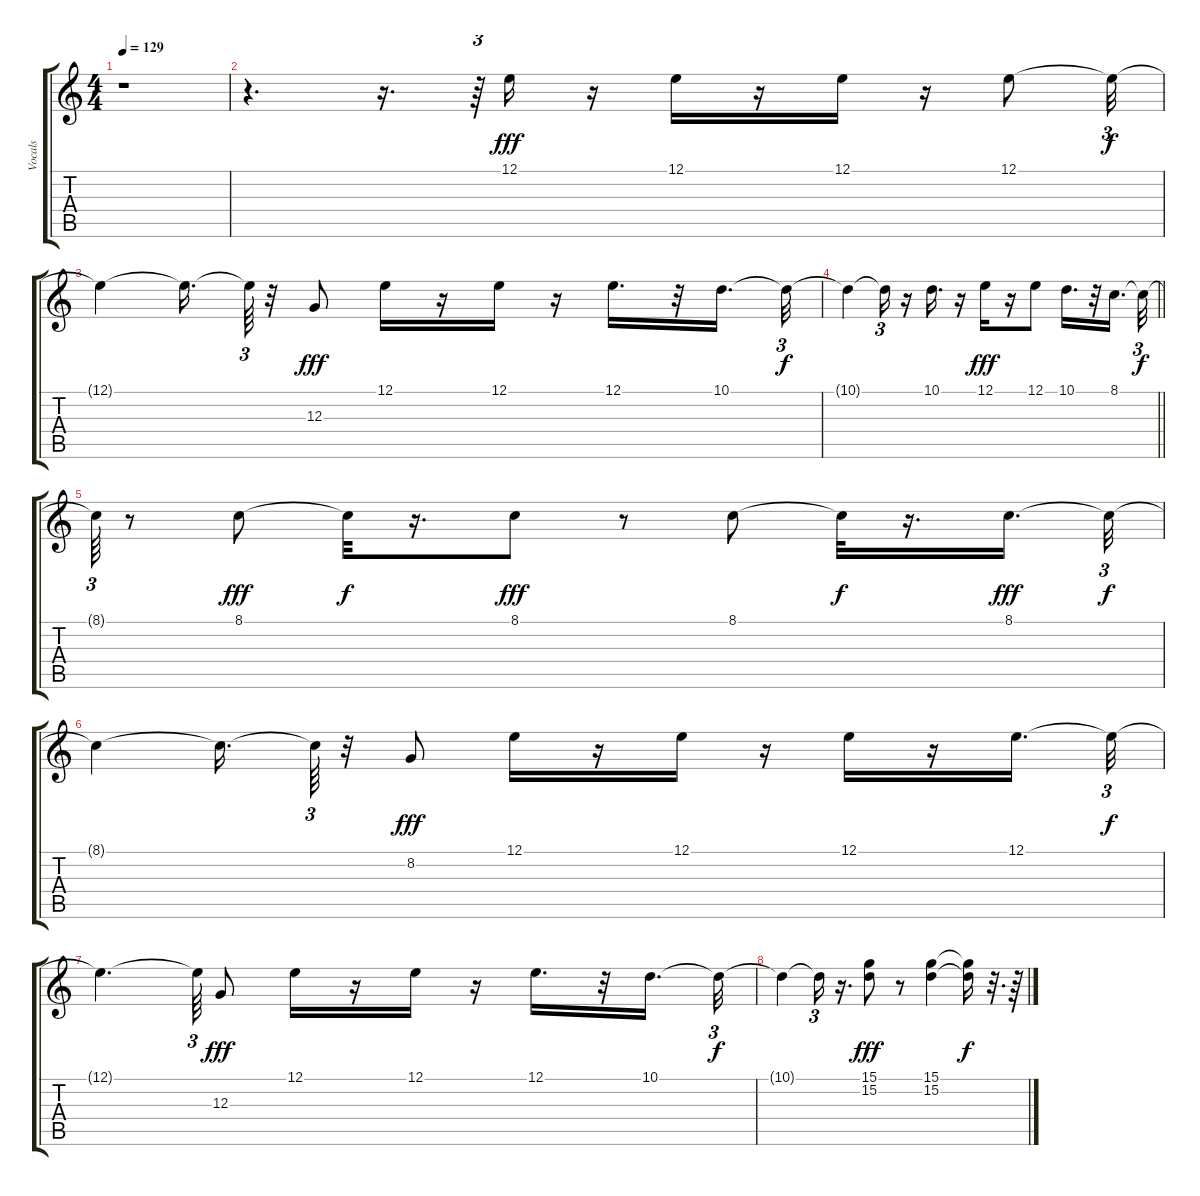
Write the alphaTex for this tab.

\track ("Vocals" "Vocals") {instrument flute}
\staff {score tabs}
\tuning (E4 B3 G3 D3 A2 E2) {hide}
\ts (4 4)
\tempo 129
\clef g2
\ks c
r.1{dy f} |
r.4{d} r.16{d} r.64{tu (3 2)} 12.1.16{dy fff} r.16 12.1.16 r.16 12.1.16 r.16 12.1.8 12.1{t}.32{tu (3 2) dy f} |
12.1{t}.4 12.1{t}.16{d} 12.1{t}.64{tu (3 2)} r.32 12.3.8{dy fff} 12.1.16 r.16 12.1.16 r.16 12.1.16{d} r.32 10.1.16{d} 10.1{t}.32{tu (3 2) dy f} |
\barLineRight lightlight
10.1{t}.4 10.1{t}.16{tu (3 2)} r.16 10.1.16{d} r.16 12.1.16{dy fff} r.16 12.1.8 10.1.16{d} r.32 8.1.16{d} 8.1{t}.32{tu (3 2) dy f} |
8.1{t}.64{tu (3 2)} r.8 8.1.8{dy fff} 8.1{t}.32{dy f} r.16{d} 8.1.8{dy fff} r.8 8.1.8 8.1{t}.32{dy f} r.16{d} 8.1.16{d dy fff} 8.1{t}.32{tu (3 2) dy f} |
8.1{t}.4 8.1{t}.16{d} 8.1{t}.64{tu (3 2)} r.32 8.2.8{dy fff} 12.1.16 r.16 12.1.16 r.16 12.1.16 r.16 12.1.16{d} 12.1{t}.32{tu (3 2) dy f} |
12.1{t}.4{d} 12.1{t}.64{tu (3 2)} 12.3.8{dy fff} 12.1.16 r.16 12.1.16 r.16 12.1.16{d} r.32 10.1.16{d} 10.1{t}.32{tu (3 2) dy f} |
10.1{t}.4 10.1{t}.16{tu (3 2)} r.16{d} (15.1 15.2).8{dy fff} r.8 (15.1 15.2).4 (15.1{t} 15.2{t}).16{dy f} r.32{d} r.64
